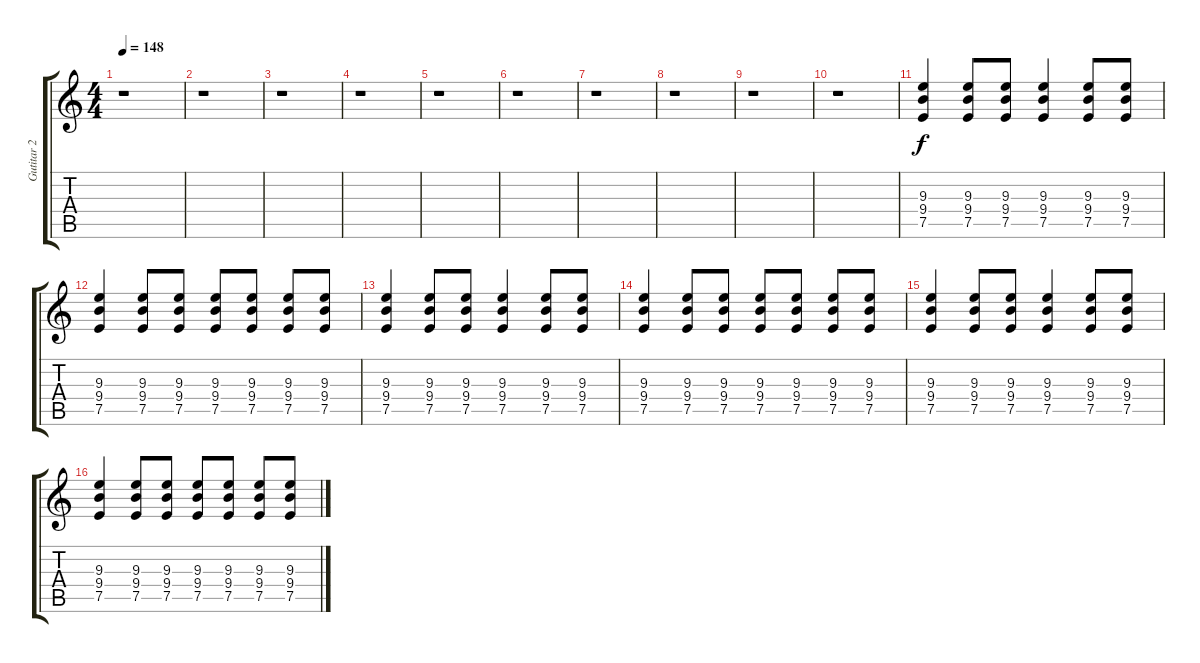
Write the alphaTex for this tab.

\track ("Gutitar 2" "Gutitar 2") {instrument overdrivenguitar}
\staff {score tabs}
\tuning (E4 B3 G3 D3 A2 E2) {hide}
\ts (4 4)
\tempo 148
\clef g2
\ks c
r.1{dy f} |
r.1 |
r.1 |
r.1 |
r.1 |
r.1 |
r.1 |
r.1 |
r.1 |
r.1 |
(9.3 9.4 7.5).4{volume 10} (9.3 9.4 7.5).8 (9.3 9.4 7.5).8 (9.3 9.4 7.5).4 (9.3 9.4 7.5).8 (9.3 9.4 7.5).8 |
(9.3 9.4 7.5).4 (9.3 9.4 7.5).8 (9.3 9.4 7.5).8 (9.3 9.4 7.5).8 (9.3 9.4 7.5).8 (9.3 9.4 7.5).8 (9.3 9.4 7.5).8 |
(9.3 9.4 7.5).4 (9.3 9.4 7.5).8 (9.3 9.4 7.5).8 (9.3 9.4 7.5).4 (9.3 9.4 7.5).8 (9.3 9.4 7.5).8 |
(9.3 9.4 7.5).4 (9.3 9.4 7.5).8 (9.3 9.4 7.5).8 (9.3 9.4 7.5).8 (9.3 9.4 7.5).8 (9.3 9.4 7.5).8 (9.3 9.4 7.5).8 |
(9.3 9.4 7.5).4 (9.3 9.4 7.5).8 (9.3 9.4 7.5).8 (9.3 9.4 7.5).4 (9.3 9.4 7.5).8 (9.3 9.4 7.5).8 |
(9.3 9.4 7.5).4 (9.3 9.4 7.5).8 (9.3 9.4 7.5).8 (9.3 9.4 7.5).8 (9.3 9.4 7.5).8 (9.3 9.4 7.5).8 (9.3 9.4 7.5).8
